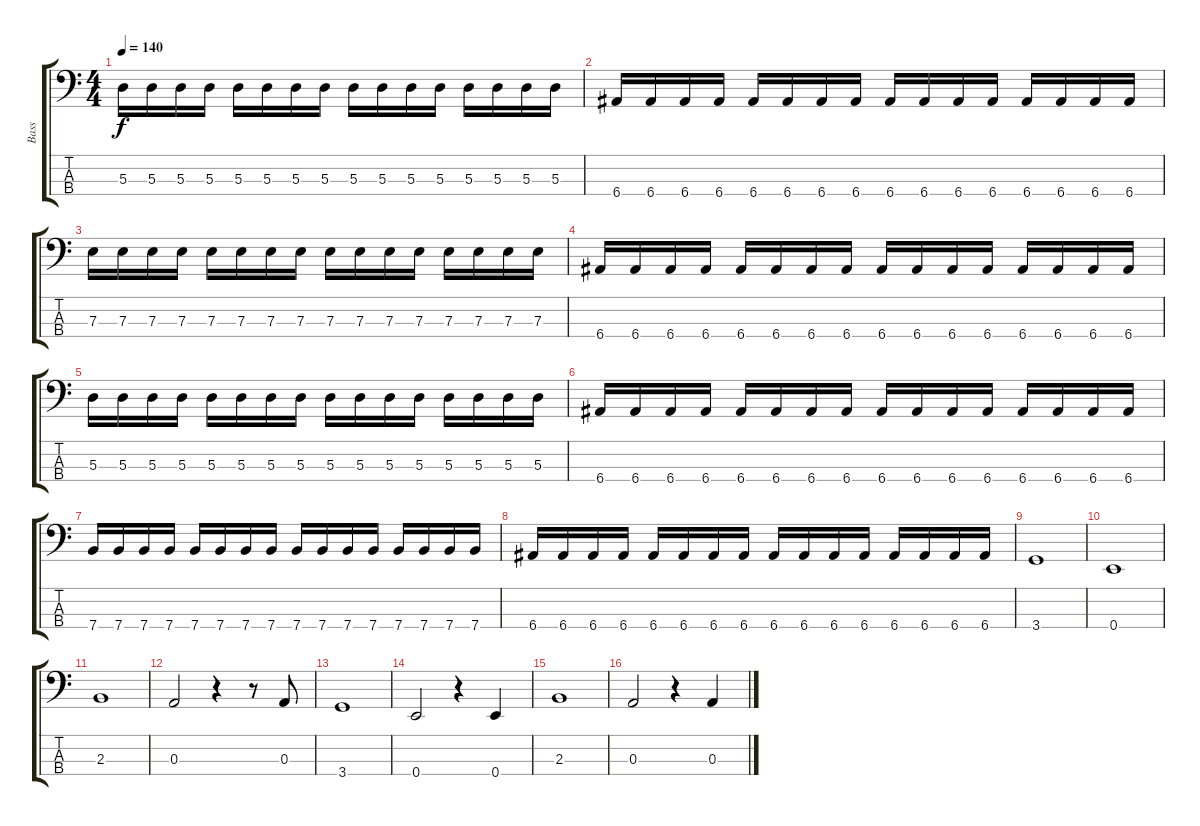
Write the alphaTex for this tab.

\track ("Bass" "Bass") {instrument electricbasspick}
\staff {score tabs}
\tuning (G2 D2 A1 E1) {hide}
\ts (4 4)
\tempo 140
\clef f4
\ks c
5.3.16{dy f} 5.3.16 5.3.16 5.3.16 5.3.16 5.3.16 5.3.16 5.3.16 5.3.16 5.3.16 5.3.16 5.3.16 5.3.16 5.3.16 5.3.16 5.3.16 |
6.4.16 6.4.16 6.4.16 6.4.16 6.4.16 6.4.16 6.4.16 6.4.16 6.4.16 6.4.16 6.4.16 6.4.16 6.4.16 6.4.16 6.4.16 6.4.16 |
7.3.16 7.3.16 7.3.16 7.3.16 7.3.16 7.3.16 7.3.16 7.3.16 7.3.16 7.3.16 7.3.16 7.3.16 7.3.16 7.3.16 7.3.16 7.3.16 |
6.4.16 6.4.16 6.4.16 6.4.16 6.4.16 6.4.16 6.4.16 6.4.16 6.4.16 6.4.16 6.4.16 6.4.16 6.4.16 6.4.16 6.4.16 6.4.16 |
5.3.16 5.3.16 5.3.16 5.3.16 5.3.16 5.3.16 5.3.16 5.3.16 5.3.16 5.3.16 5.3.16 5.3.16 5.3.16 5.3.16 5.3.16 5.3.16 |
6.4.16 6.4.16 6.4.16 6.4.16 6.4.16 6.4.16 6.4.16 6.4.16 6.4.16 6.4.16 6.4.16 6.4.16 6.4.16 6.4.16 6.4.16 6.4.16 |
7.4.16 7.4.16 7.4.16 7.4.16 7.4.16 7.4.16 7.4.16 7.4.16 7.4.16 7.4.16 7.4.16 7.4.16 7.4.16 7.4.16 7.4.16 7.4.16 |
6.4.16 6.4.16 6.4.16 6.4.16 6.4.16 6.4.16 6.4.16 6.4.16 6.4.16 6.4.16 6.4.16 6.4.16 6.4.16 6.4.16 6.4.16 6.4.16 |
3.4.1 |
0.4.1 |
2.3.1 |
0.3.2 r.4 r.8 0.3.8 |
3.4.1 |
0.4.2 r.4 0.4.4 |
2.3.1 |
0.3.2 r.4 0.3.4
